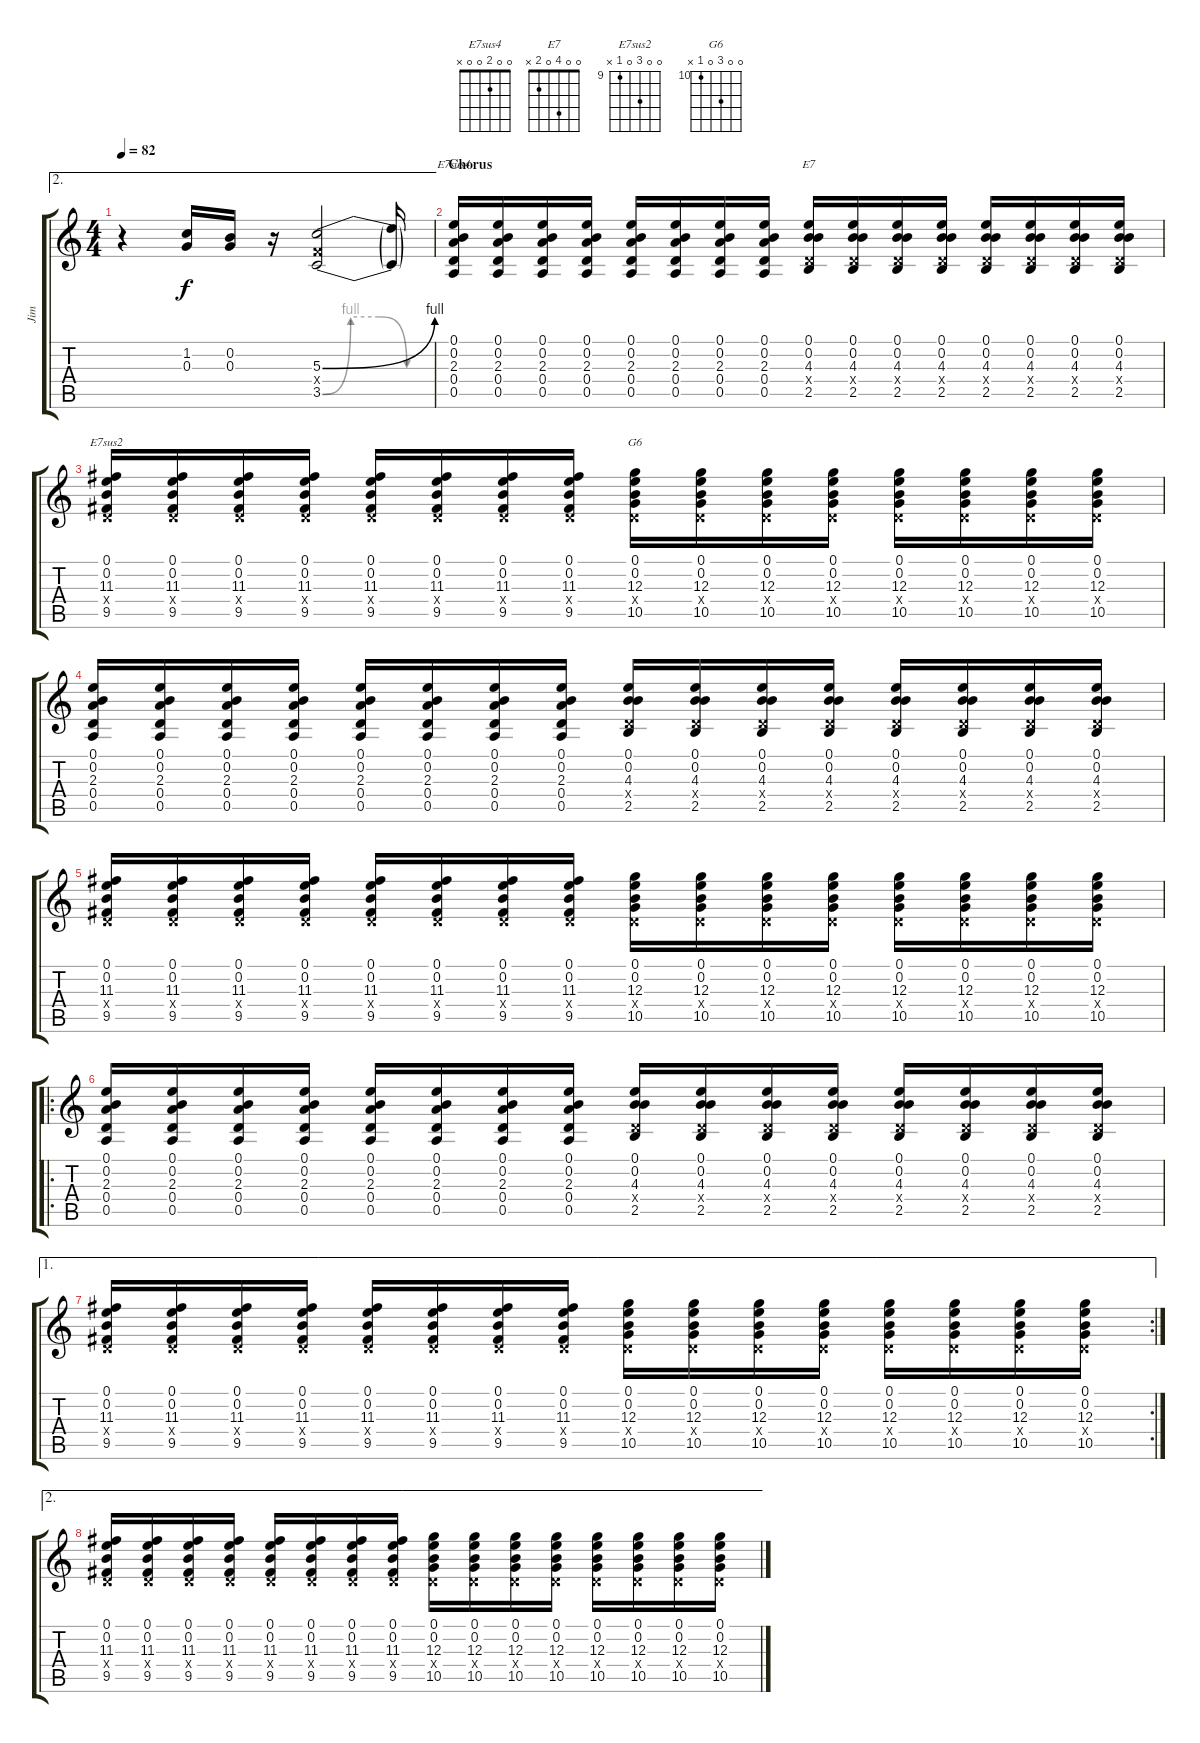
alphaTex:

\track ("Jim" "Jim") {instrument overdrivenguitar}
\staff {score tabs}
\tuning (E4 B3 G3 D3 A2 E2) {hide}
\chord ("E7sus4" 0 0 2 0 0 x)
\chord ("E7" 0 0 4 0 2 x)
\chord ("E7sus2" 0 0 11 0 9 x) {firstfret 9}
\chord ("G6" 0 0 12 0 10 x) {firstfret 10}
\ae 2
\ts (4 4)
\tempo 82
\clef g2
\ks c
r.4{dy f} (1.2 0.3).16 (0.2 0.3).16 r.16 (5.3{be (bend 0 0 60 4)} 3.4{x} 3.5{be (custom 0 0 15 4 30 4 45 0 60 0)}).2 (5.3{t} 3.5{t}).16 |
\section ("" "Chorus")
(0.1 0.2 2.3 0.4 0.5).16{ch "E7sus4"} (0.1 0.2 2.3 0.4 0.5).16 (0.1 0.2 2.3 0.4 0.5).16 (0.1 0.2 2.3 0.4 0.5).16 (0.1 0.2 2.3 0.4 0.5).16 (0.1 0.2 2.3 0.4 0.5).16 (0.1 0.2 2.3 0.4 0.5).16 (0.1 0.2 2.3 0.4 0.5).16 (0.1 0.2 4.3 0.4{x} 2.5).16{ch "E7"} (0.1 0.2 4.3 0.4{x} 2.5).16 (0.1 0.2 4.3 0.4{x} 2.5).16 (0.1 0.2 4.3 0.4{x} 2.5).16 (0.1 0.2 4.3 0.4{x} 2.5).16 (0.1 0.2 4.3 0.4{x} 2.5).16 (0.1 0.2 4.3 0.4{x} 2.5).16 (0.1 0.2 4.3 0.4{x} 2.5).16 |
(0.1 0.2 11.3 0.4{x} 9.5).16{ch "E7sus2"} (0.1 0.2 11.3 0.4{x} 9.5).16 (0.1 0.2 11.3 0.4{x} 9.5).16 (0.1 0.2 11.3 0.4{x} 9.5).16 (0.1 0.2 11.3 0.4{x} 9.5).16 (0.1 0.2 11.3 0.4{x} 9.5).16 (0.1 0.2 11.3 0.4{x} 9.5).16 (0.1 0.2 11.3 0.4{x} 9.5).16 (0.1 0.2 12.3 0.4{x} 10.5).16{ch "G6"} (0.1 0.2 12.3 0.4{x} 10.5).16 (0.1 0.2 12.3 0.4{x} 10.5).16 (0.1 0.2 12.3 0.4{x} 10.5).16 (0.1 0.2 12.3 0.4{x} 10.5).16 (0.1 0.2 12.3 0.4{x} 10.5).16 (0.1 0.2 12.3 0.4{x} 10.5).16 (0.1 0.2 12.3 0.4{x} 10.5).16 |
(0.1 0.2 2.3 0.4 0.5).16 (0.1 0.2 2.3 0.4 0.5).16 (0.1 0.2 2.3 0.4 0.5).16 (0.1 0.2 2.3 0.4 0.5).16 (0.1 0.2 2.3 0.4 0.5).16 (0.1 0.2 2.3 0.4 0.5).16 (0.1 0.2 2.3 0.4 0.5).16 (0.1 0.2 2.3 0.4 0.5).16 (0.1 0.2 4.3 0.4{x} 2.5).16 (0.1 0.2 4.3 0.4{x} 2.5).16 (0.1 0.2 4.3 0.4{x} 2.5).16 (0.1 0.2 4.3 0.4{x} 2.5).16 (0.1 0.2 4.3 0.4{x} 2.5).16 (0.1 0.2 4.3 0.4{x} 2.5).16 (0.1 0.2 4.3 0.4{x} 2.5).16 (0.1 0.2 4.3 0.4{x} 2.5).16 |
(0.1 0.2 11.3 0.4{x} 9.5).16 (0.1 0.2 11.3 0.4{x} 9.5).16 (0.1 0.2 11.3 0.4{x} 9.5).16 (0.1 0.2 11.3 0.4{x} 9.5).16 (0.1 0.2 11.3 0.4{x} 9.5).16 (0.1 0.2 11.3 0.4{x} 9.5).16 (0.1 0.2 11.3 0.4{x} 9.5).16 (0.1 0.2 11.3 0.4{x} 9.5).16 (0.1 0.2 12.3 0.4{x} 10.5).16 (0.1 0.2 12.3 0.4{x} 10.5).16 (0.1 0.2 12.3 0.4{x} 10.5).16 (0.1 0.2 12.3 0.4{x} 10.5).16 (0.1 0.2 12.3 0.4{x} 10.5).16 (0.1 0.2 12.3 0.4{x} 10.5).16 (0.1 0.2 12.3 0.4{x} 10.5).16 (0.1 0.2 12.3 0.4{x} 10.5).16 |
\ro
(0.1 0.2 2.3 0.4 0.5).16 (0.1 0.2 2.3 0.4 0.5).16 (0.1 0.2 2.3 0.4 0.5).16 (0.1 0.2 2.3 0.4 0.5).16 (0.1 0.2 2.3 0.4 0.5).16 (0.1 0.2 2.3 0.4 0.5).16 (0.1 0.2 2.3 0.4 0.5).16 (0.1 0.2 2.3 0.4 0.5).16 (0.1 0.2 4.3 0.4{x} 2.5).16 (0.1 0.2 4.3 0.4{x} 2.5).16 (0.1 0.2 4.3 0.4{x} 2.5).16 (0.1 0.2 4.3 0.4{x} 2.5).16 (0.1 0.2 4.3 0.4{x} 2.5).16 (0.1 0.2 4.3 0.4{x} 2.5).16 (0.1 0.2 4.3 0.4{x} 2.5).16 (0.1 0.2 4.3 0.4{x} 2.5).16 |
\ae 1
\rc 2
(0.1 0.2 11.3 0.4{x} 9.5).16 (0.1 0.2 11.3 0.4{x} 9.5).16 (0.1 0.2 11.3 0.4{x} 9.5).16 (0.1 0.2 11.3 0.4{x} 9.5).16 (0.1 0.2 11.3 0.4{x} 9.5).16 (0.1 0.2 11.3 0.4{x} 9.5).16 (0.1 0.2 11.3 0.4{x} 9.5).16 (0.1 0.2 11.3 0.4{x} 9.5).16 (0.1 0.2 12.3 0.4{x} 10.5).16 (0.1 0.2 12.3 0.4{x} 10.5).16 (0.1 0.2 12.3 0.4{x} 10.5).16 (0.1 0.2 12.3 0.4{x} 10.5).16 (0.1 0.2 12.3 0.4{x} 10.5).16 (0.1 0.2 12.3 0.4{x} 10.5).16 (0.1 0.2 12.3 0.4{x} 10.5).16 (0.1 0.2 12.3 0.4{x} 10.5).16 |
\ae 2
(0.1 0.2 11.3 0.4{x} 9.5).16 (0.1 0.2 11.3 0.4{x} 9.5).16 (0.1 0.2 11.3 0.4{x} 9.5).16 (0.1 0.2 11.3 0.4{x} 9.5).16 (0.1 0.2 11.3 0.4{x} 9.5).16 (0.1 0.2 11.3 0.4{x} 9.5).16 (0.1 0.2 11.3 0.4{x} 9.5).16 (0.1 0.2 11.3 0.4{x} 9.5).16 (0.1 0.2 12.3 0.4{x} 10.5).16 (0.1 0.2 12.3 0.4{x} 10.5).16 (0.1 0.2 12.3 0.4{x} 10.5).16 (0.1 0.2 12.3 0.4{x} 10.5).16 (0.1 0.2 12.3 0.4{x} 10.5).16 (0.1 0.2 12.3 0.4{x} 10.5).16 (0.1 0.2 12.3 0.4{x} 10.5).16 (0.1 0.2 12.3 0.4{x} 10.5).16
